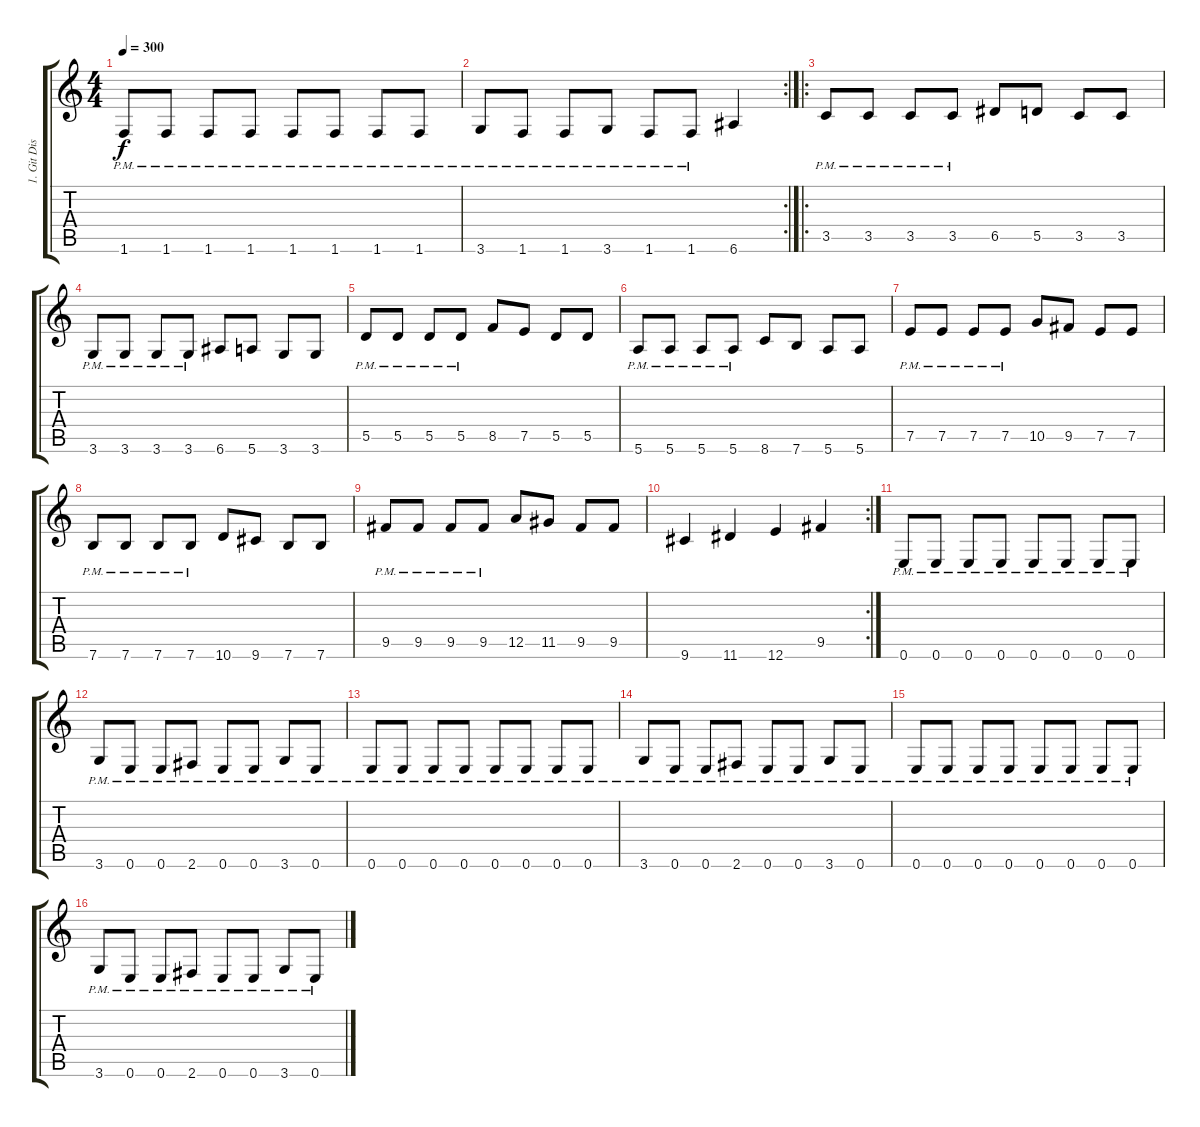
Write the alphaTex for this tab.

\track ("1. Git Dist" "1. Git Dis") {instrument distortionguitar}
\staff {score tabs}
\tuning (E4 B3 G3 D3 A2 E2) {hide}
\ts (4 4)
\tempo 300
\clef g2
\ks c
1.6{pm}.8{dy f} 1.6{pm}.8 1.6{pm}.8 1.6{pm}.8 1.6{pm}.8 1.6{pm}.8 1.6{pm}.8 1.6{pm}.8 |
\rc 2
3.6{pm}.8 1.6{pm}.8 1.6{pm}.8 3.6{pm}.8 1.6{pm}.8 1.6{pm}.8 6.6.4 |
\ro
3.5{pm}.8 3.5{pm}.8 3.5{pm}.8 3.5{pm}.8 6.5.8 5.5.8 3.5.8 3.5.8 |
3.6{pm}.8 3.6{pm}.8 3.6{pm}.8 3.6{pm}.8 6.6.8 5.6.8 3.6.8 3.6.8 |
5.5{pm}.8 5.5{pm}.8 5.5{pm}.8 5.5{pm}.8 8.5.8 7.5.8 5.5.8 5.5.8 |
5.6{pm}.8 5.6{pm}.8 5.6{pm}.8 5.6{pm}.8 8.6.8 7.6.8 5.6.8 5.6.8 |
7.5{pm}.8 7.5{pm}.8 7.5{pm}.8 7.5{pm}.8 10.5.8 9.5.8 7.5.8 7.5.8 |
7.6{pm}.8 7.6{pm}.8 7.6{pm}.8 7.6{pm}.8 10.6.8 9.6.8 7.6.8 7.6.8 |
9.5{pm}.8 9.5{pm}.8 9.5{pm}.8 9.5{pm}.8 12.5.8 11.5.8 9.5.8 9.5.8 |
\rc 2
9.6.4 11.6.4 12.6.4 9.5.4 |
0.6{pm}.8 0.6{pm}.8 0.6{pm}.8 0.6{pm}.8 0.6{pm}.8 0.6{pm}.8 0.6{pm}.8 0.6{pm}.8 |
3.6{pm}.8 0.6{pm}.8 0.6{pm}.8 2.6{pm}.8 0.6{pm}.8 0.6{pm}.8 3.6{pm}.8 0.6{pm}.8 |
0.6{pm}.8 0.6{pm}.8 0.6{pm}.8 0.6{pm}.8 0.6{pm}.8 0.6{pm}.8 0.6{pm}.8 0.6{pm}.8 |
3.6{pm}.8 0.6{pm}.8 0.6{pm}.8 2.6{pm}.8 0.6{pm}.8 0.6{pm}.8 3.6{pm}.8 0.6{pm}.8 |
0.6{pm}.8 0.6{pm}.8 0.6{pm}.8 0.6{pm}.8 0.6{pm}.8 0.6{pm}.8 0.6{pm}.8 0.6{pm}.8 |
3.6{pm}.8 0.6{pm}.8 0.6{pm}.8 2.6{pm}.8 0.6{pm}.8 0.6{pm}.8 3.6{pm}.8 0.6{pm}.8
